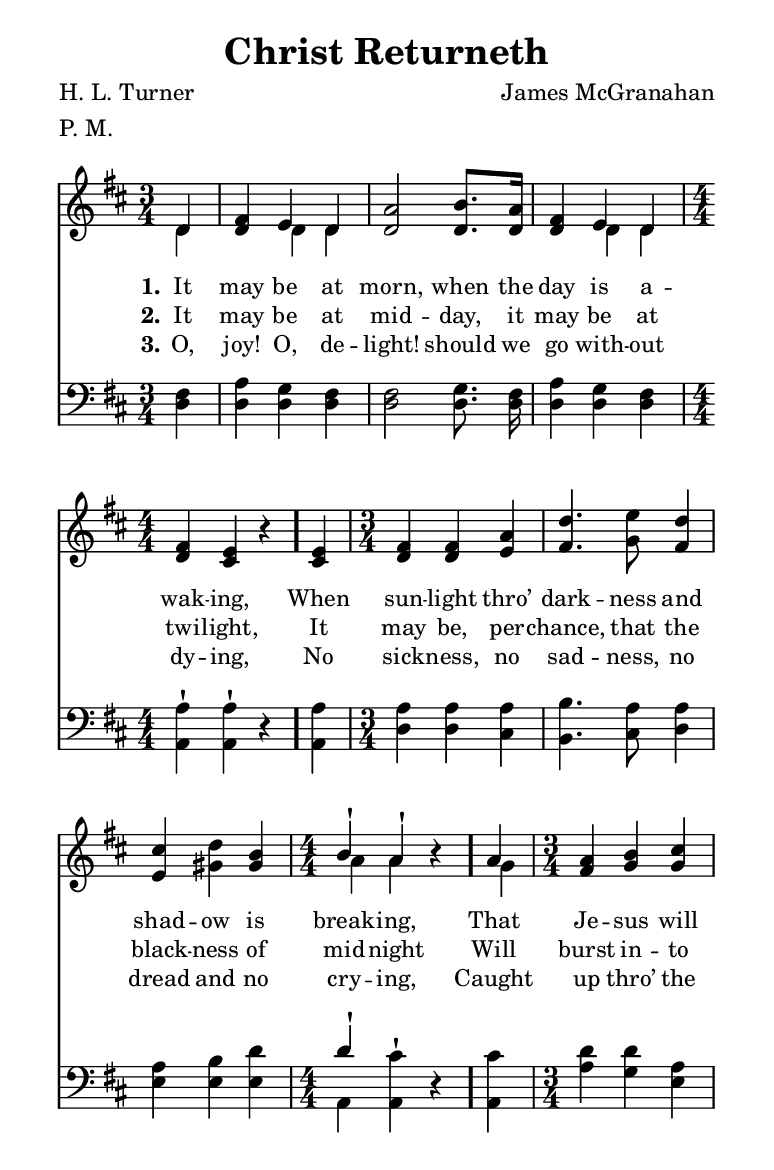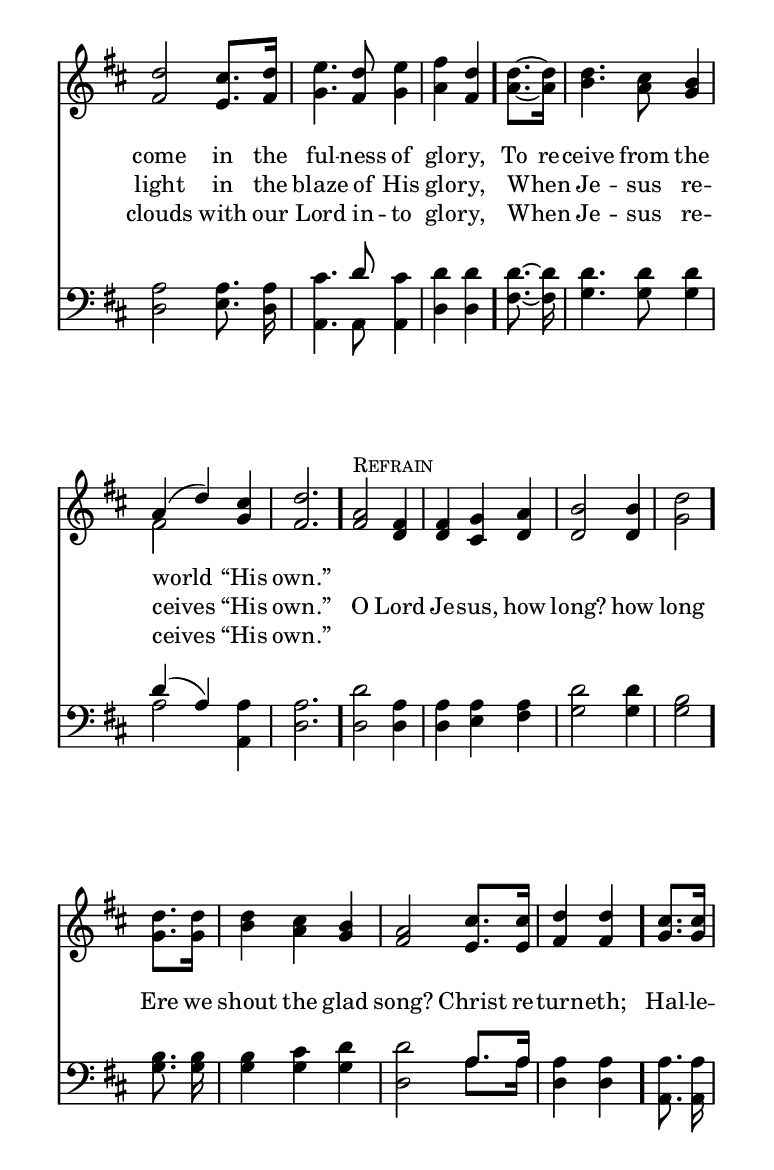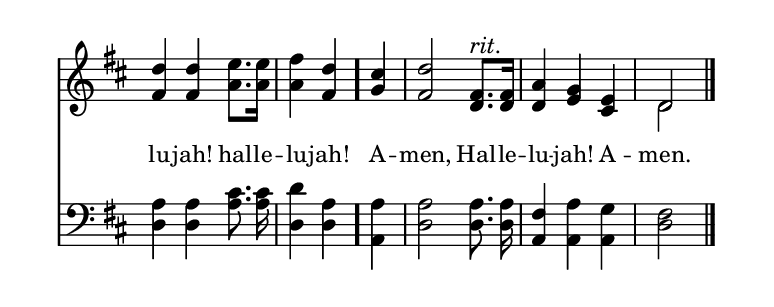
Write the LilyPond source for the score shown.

\include "common/global.ily"
\paper {
  \include "common/paper.ily"
}

\header{
  hymnnumber = "212"
  title = "Christ Returneth"
  tunename = ""
  meter = "P. M."
  poet = "H. L. Turner"
  composer = "James McGranahan"
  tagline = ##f
}

global = {
  \include "common/overrides.ily"
  \override Staff.TimeSignature.style = #'numbered
  \time 3/4 % original specifies 4/4 here too -- we specify it inline
  \override Score.MetronomeMark.transparent = ##t % hide all fermata changes too
  \tempo 4=120
  \key d \major
  \partial 4
  \autoBeamOff
}

patternA = { c4 | c c c | c'2 c8. c16 | c4 c c | \time 4/4 c c c4 }
patternB = { c4 | \time 3/4 c c c | c4. c8 c4 | c4 c c | \time 4/4 c c c4 }
patternC = { c4 | \time 3/4 c c c | c2 c8. c16 | c4. c8 c4 | c4 c }
patternD = { c8. ~ c16 | c4. c8 c4 | c4( c) c | c2. | }
patternE = { c2  c4 | c c c | c2 c4 | c2 }
patternF = { c8. c16 | c4 c c | c2 c8. c16 | c4 c }
patternG = { c8. c16 | c4 c c8. c16 | c4 c }
patternH = { c4 | c2 c,8. c16 | c4 c c | c2 }
patternI = { c8. ~ c16 | c4. c8 c4 | c2 c4 | c2. | }

notesSoprano = {
\global
\relative c' {

  d4 | fis e d | a'2 b8. a16 | fis4 e d | \time 4/4 fis e r4
  e4 | \time 3/4 fis fis a | d4. e8 d4 | cis4 d b | \time 4/4 b-! a-! r4
  a4 | \time 3/4 a b cis | d2 cis8. d16 | e4. d8 e4 | fis4 d
  d8. ~ d16 | d4. cis8 b4 | a4( d) cis | d2. |

  << s^\markup { \small \caps "Refrain" }
  { a2  fis4 | fis g a | b2 b4 | d2 } >>
  d8. d16 | d4 cis b | a2 cis8. cis16 | d4 d
  cis8. cis16 | d4 d e8. e16 | fis4 d
  cis4 | d2 fis,8.^\markup{\italic rit.} fis16 | a4 g e | d2

  \bar "|."

}
}

notesAlto = {
\global
\relative e' {

  \changePitch \patternA { d | d d d | d d d | d d d | d cis r }
  \changePitch \patternB { cis | d d e | fis g fis | e gis gis | a a r }
  \changePitch \patternC { g | fis g g | fis e fis | g fis g | a fis }
  \changePitch \patternI { a a | b a g | fis g | fis }

  \changePitch \patternE { fis d | d cis d | d d | g }
  \changePitch \patternF { g g | b a g | fis e e | fis fis }
  \changePitch \patternG { g g | fis fis a a | a fis }
  \changePitch \patternH { g | fis d d | d e cis | d }

}
}

notesTenor = {
\global
\relative a {

  \changePitch \patternA { fis | a g fis | fis g fis | a g fis | a-! a-! r }
  \changePitch \patternB { a | a a a | b a a | a b d | d-! cis-! r }
  \changePitch \patternC { cis | d d a | a a a | cis d cis | d d }
  \changePitch \patternD { d d | d d d | d( a) a | a }

  \changePitch \patternE { d a | a a a | d d | b }
  \changePitch \patternF { b b | b cis d | d a a | a a }
  \changePitch \patternG { a a | a a cis cis | d a }
  \changePitch \patternH { a | a a a | fis a g | fis }

}
}

notesBass = {
\global
\relative f {

  \changePitch \patternA { d | d d d | d d d | d d d | a a r }
  \changePitch \patternB { a | d d cis | b cis d | e e e | a, a r }
  \changePitch \patternC { a | a' g e | d e d | a a a | d d }
  \changePitch \patternI { fis fis | g g g | a a, | d }

  \changePitch \patternE { d d | d e fis | g g | g }
  \changePitch \patternF { g g | g g g | d a' a | d, d }
  \changePitch \patternG { a a | d d a' a | d, d }
  \changePitch \patternH { a | d d d | a a a | d }

}
}

Refrain = \lyricmode {

O Lord Je -- sus, how long? how long \bar "."
Ere we shout the glad song? Christ re -- turn -- eth; \bar "."
Hal -- le -- lu -- jah! hal -- le -- lu -- jah! \bar "."
A -- men, Hal -- le -- lu -- jah! A -- men. \bar "."

}

wordsA = \lyricmode {
\set stanza = "1."

It may be at morn, when the day is a -- wak -- ing, \bar "."
When sun -- light thro’ dark -- ness and shad -- ow is break -- ing, \bar "."
That Je -- sus will come in the ful -- ness of glo -- ry, \bar "."
{ \mon } To re -- { \moff } ceive from the world “His own.” \bar "."

}

wordsB = \lyricmode {
\set stanza = "2."

It may be at mid -- day, it may be at twi -- light,
It may be, per -- chance, that the black -- ness of mid -- night
Will burst in -- to light in the blaze of His glo -- ry,
When Je -- sus re -- ceives “His own.”

\Refrain

}

wordsC = \lyricmode {
\set stanza = "3."

O, joy! O, de -- light! should we go with -- out dy -- ing,
No sick -- ness, no sad -- ness, no dread and no cry -- ing,
Caught up thro’ the clouds with our Lord in -- to glo -- ry,
When Je -- sus re -- ceives “His own.”

}

\score {
  \context ChoirStaff <<
    \context Staff = upper <<
      \set ChoirStaff.systemStartDelimiter = #'SystemStartBar
      \set ChoirStaff.printPartCombineTexts = ##f
      \partcombine #'(2 . 9) \notesSoprano \notesAlto
      \context NullVoice = sopranos { \voiceOne << \notesSoprano >> }
      \context NullVoice = altos { \voiceTwo << \notesAlto >> }
      \context Lyrics = one   \lyricsto sopranos \wordsA
      \context Lyrics = two   \lyricsto sopranos \wordsB
      \context Lyrics = three \lyricsto sopranos \wordsC
    >>
    \context Staff = men <<
      \clef bass
      \set ChoirStaff.printPartCombineTexts = ##f
      \partcombine #'(2 . 9) \notesTenor \notesBass
      \context NullVoice = tenors { \voiceOne << \notesTenor >> }
      \context NullVoice = basses { \voiceTwo << \notesBass >> }
    >>
  >>
  \layout {
    \include "common/layout.ily"
  }
  \midi{
    \include "common/midi.ily"
  }
}

\version "2.19.49"  % necessary for upgrading to future LilyPond versions.

% vi:set et ts=2 sw=2 ai nocindent syntax=lilypond:
